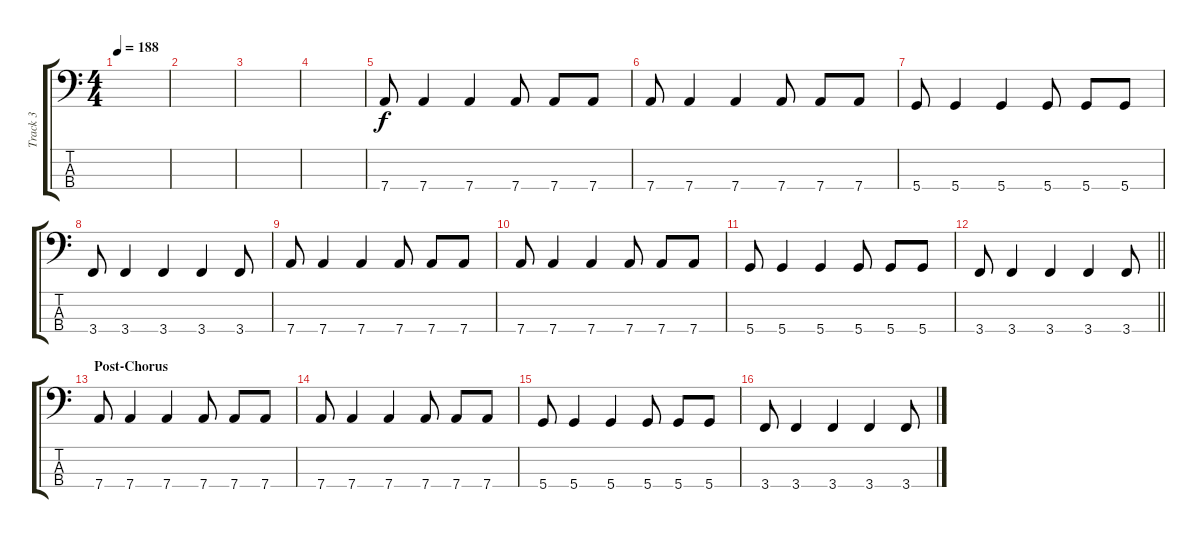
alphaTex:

\track ("Track 3" "Track 3") {instrument electricbasspick}
\staff {score tabs}
\tuning (G2 D2 A1 D1) {hide}
\ts (4 4)
\tempo 188
\clef f4
\ks c
|
|
|
|
7.4.8 7.4.4 7.4.4 7.4.8 7.4.8 7.4.8 |
7.4.8 7.4.4 7.4.4 7.4.8 7.4.8 7.4.8 |
5.4.8 5.4.4 5.4.4 5.4.8 5.4.8 5.4.8 |
3.4.8 3.4.4 3.4.4 3.4.4 3.4.8 |
7.4.8 7.4.4 7.4.4 7.4.8 7.4.8 7.4.8 |
7.4.8 7.4.4 7.4.4 7.4.8 7.4.8 7.4.8 |
5.4.8 5.4.4 5.4.4 5.4.8 5.4.8 5.4.8 |
\barLineRight lightlight
3.4.8 3.4.4 3.4.4 3.4.4 3.4.8 |
\section ("" "Post-Chorus")
7.4.8 7.4.4 7.4.4 7.4.8 7.4.8 7.4.8 |
7.4.8 7.4.4 7.4.4 7.4.8 7.4.8 7.4.8 |
5.4.8 5.4.4 5.4.4 5.4.8 5.4.8 5.4.8 |
3.4.8 3.4.4 3.4.4 3.4.4 3.4.8
